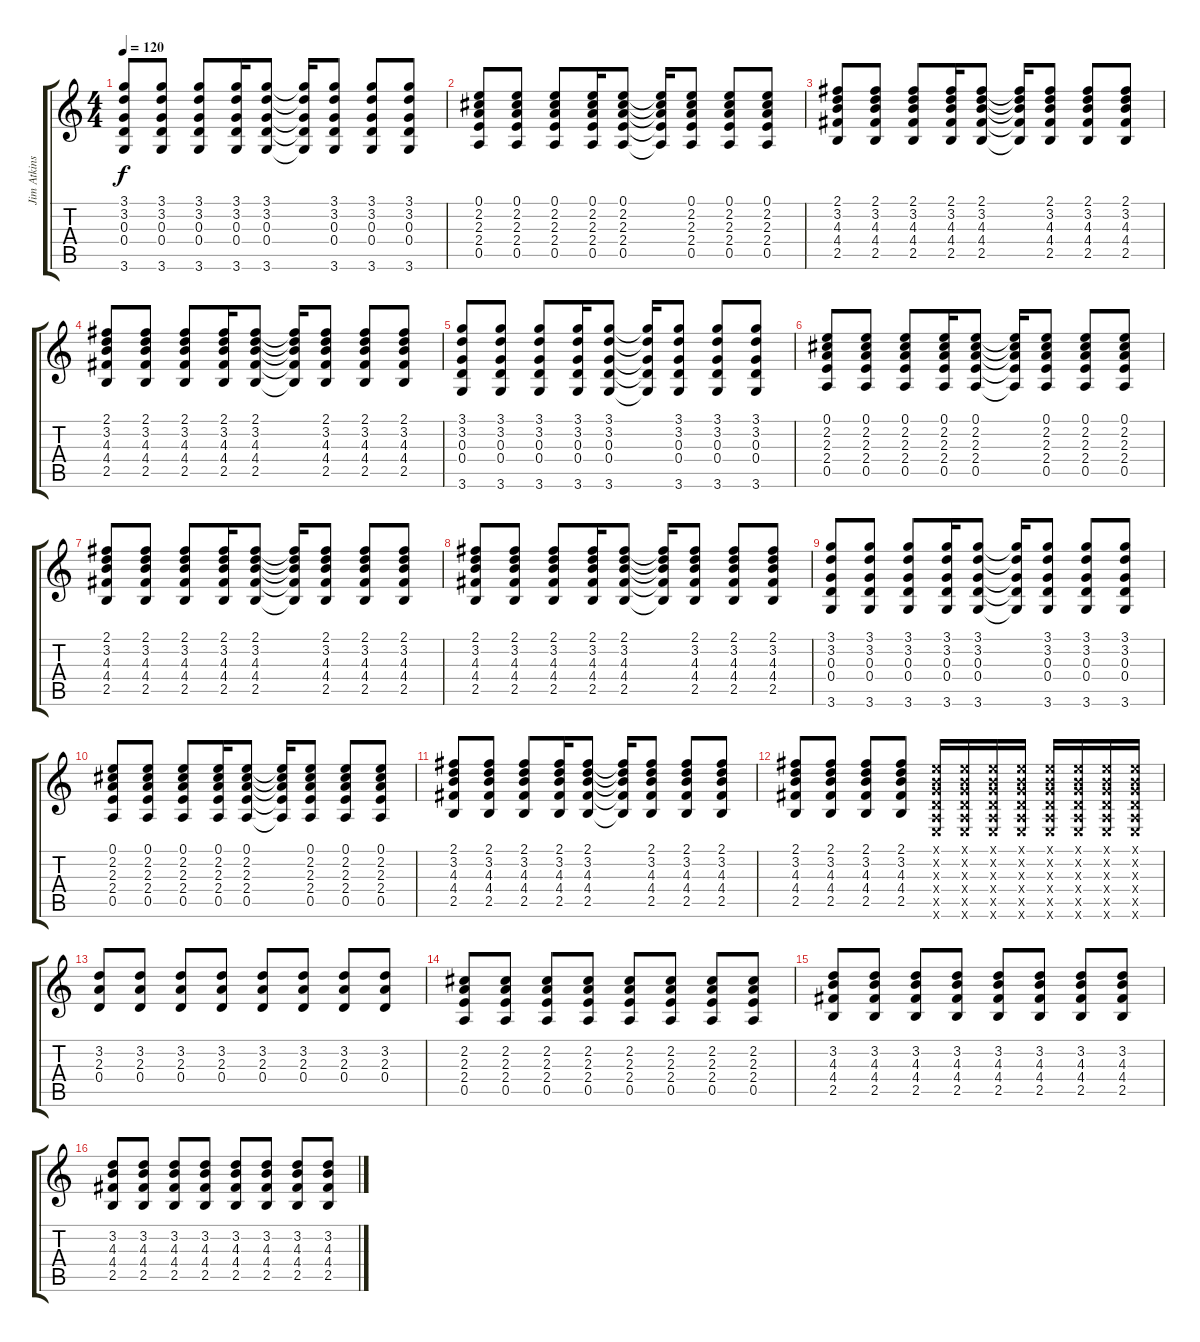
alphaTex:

\track ("Jim Atkins (Distorted Guitar)" "Jim Atkins") {instrument distortionguitar}
\staff {score tabs}
\tuning (E4 B3 G3 D3 A2 E2) {hide}
\ts (4 4)
\tempo 120
\clef g2
\ks c
(3.1 3.2 0.3 0.4 3.6).8{dy f} (3.1 3.2 0.3 0.4 3.6).8 (3.1 3.2 0.3 0.4 3.6).8 (3.1 3.2 0.3 0.4 3.6).16 (3.1 3.2 0.3 0.4 3.6).8 (3.1{t} 3.2{t} 0.3{t} 0.4{t} 3.6{t}).16 (3.1 3.2 0.3 0.4 3.6).8 (3.1 3.2 0.3 0.4 3.6).8 (3.1 3.2 0.3 0.4 3.6).8 |
(0.1 2.2 2.3 2.4 0.5).8 (0.1 2.2 2.3 2.4 0.5).8 (0.1 2.2 2.3 2.4 0.5).8 (0.1 2.2 2.3 2.4 0.5).16 (0.1 2.2 2.3 2.4 0.5).8 (0.1{t} 2.2{t} 2.3{t} 2.4{t} 0.5{t}).16 (0.1 2.2 2.3 2.4 0.5).8 (0.1 2.2 2.3 2.4 0.5).8 (0.1 2.2 2.3 2.4 0.5).8 |
(2.1 3.2 4.3 4.4 2.5).8 (2.1 3.2 4.3 4.4 2.5).8 (2.1 3.2 4.3 4.4 2.5).8 (2.1 3.2 4.3 4.4 2.5).16 (2.1 3.2 4.3 4.4 2.5).8 (2.1{t} 3.2{t} 4.3{t} 4.4{t} 2.5{t}).16 (2.1 3.2 4.3 4.4 2.5).8 (2.1 3.2 4.3 4.4 2.5).8 (2.1 3.2 4.3 4.4 2.5).8 |
(2.1 3.2 4.3 4.4 2.5).8 (2.1 3.2 4.3 4.4 2.5).8 (2.1 3.2 4.3 4.4 2.5).8 (2.1 3.2 4.3 4.4 2.5).16 (2.1 3.2 4.3 4.4 2.5).8 (2.1{t} 3.2{t} 4.3{t} 4.4{t} 2.5{t}).16 (2.1 3.2 4.3 4.4 2.5).8 (2.1 3.2 4.3 4.4 2.5).8 (2.1 3.2 4.3 4.4 2.5).8 |
(3.1 3.2 0.3 0.4 3.6).8 (3.1 3.2 0.3 0.4 3.6).8 (3.1 3.2 0.3 0.4 3.6).8 (3.1 3.2 0.3 0.4 3.6).16 (3.1 3.2 0.3 0.4 3.6).8 (3.1{t} 3.2{t} 0.3{t} 0.4{t} 3.6{t}).16 (3.1 3.2 0.3 0.4 3.6).8 (3.1 3.2 0.3 0.4 3.6).8 (3.1 3.2 0.3 0.4 3.6).8 |
(0.1 2.2 2.3 2.4 0.5).8 (0.1 2.2 2.3 2.4 0.5).8 (0.1 2.2 2.3 2.4 0.5).8 (0.1 2.2 2.3 2.4 0.5).16 (0.1 2.2 2.3 2.4 0.5).8 (0.1{t} 2.2{t} 2.3{t} 2.4{t} 0.5{t}).16 (0.1 2.2 2.3 2.4 0.5).8 (0.1 2.2 2.3 2.4 0.5).8 (0.1 2.2 2.3 2.4 0.5).8 |
(2.1 3.2 4.3 4.4 2.5).8 (2.1 3.2 4.3 4.4 2.5).8 (2.1 3.2 4.3 4.4 2.5).8 (2.1 3.2 4.3 4.4 2.5).16 (2.1 3.2 4.3 4.4 2.5).8 (2.1{t} 3.2{t} 4.3{t} 4.4{t} 2.5{t}).16 (2.1 3.2 4.3 4.4 2.5).8 (2.1 3.2 4.3 4.4 2.5).8 (2.1 3.2 4.3 4.4 2.5).8 |
(2.1 3.2 4.3 4.4 2.5).8 (2.1 3.2 4.3 4.4 2.5).8 (2.1 3.2 4.3 4.4 2.5).8 (2.1 3.2 4.3 4.4 2.5).16 (2.1 3.2 4.3 4.4 2.5).8 (2.1{t} 3.2{t} 4.3{t} 4.4{t} 2.5{t}).16 (2.1 3.2 4.3 4.4 2.5).8 (2.1 3.2 4.3 4.4 2.5).8 (2.1 3.2 4.3 4.4 2.5).8 |
(3.1 3.2 0.3 0.4 3.6).8 (3.1 3.2 0.3 0.4 3.6).8 (3.1 3.2 0.3 0.4 3.6).8 (3.1 3.2 0.3 0.4 3.6).16 (3.1 3.2 0.3 0.4 3.6).8 (3.1{t} 3.2{t} 0.3{t} 0.4{t} 3.6{t}).16 (3.1 3.2 0.3 0.4 3.6).8 (3.1 3.2 0.3 0.4 3.6).8 (3.1 3.2 0.3 0.4 3.6).8 |
(0.1 2.2 2.3 2.4 0.5).8 (0.1 2.2 2.3 2.4 0.5).8 (0.1 2.2 2.3 2.4 0.5).8 (0.1 2.2 2.3 2.4 0.5).16 (0.1 2.2 2.3 2.4 0.5).8 (0.1{t} 2.2{t} 2.3{t} 2.4{t} 0.5{t}).16 (0.1 2.2 2.3 2.4 0.5).8 (0.1 2.2 2.3 2.4 0.5).8 (0.1 2.2 2.3 2.4 0.5).8 |
(2.1 3.2 4.3 4.4 2.5).8 (2.1 3.2 4.3 4.4 2.5).8 (2.1 3.2 4.3 4.4 2.5).8 (2.1 3.2 4.3 4.4 2.5).16 (2.1 3.2 4.3 4.4 2.5).8 (2.1{t} 3.2{t} 4.3{t} 4.4{t} 2.5{t}).16 (2.1 3.2 4.3 4.4 2.5).8 (2.1 3.2 4.3 4.4 2.5).8 (2.1 3.2 4.3 4.4 2.5).8 |
(2.1 3.2 4.3 4.4 2.5).8 (2.1 3.2 4.3 4.4 2.5).8 (2.1 3.2 4.3 4.4 2.5).8 (2.1 3.2 4.3 4.4 2.5).8 (0.1{x} 0.2{x} 0.3{x} 0.4{x} 0.5{x} 0.6{x}).16 (0.1{x} 0.2{x} 0.3{x} 0.4{x} 0.5{x} 0.6{x}).16 (0.1{x} 0.2{x} 0.3{x} 0.4{x} 0.5{x} 0.6{x}).16 (0.1{x} 0.2{x} 0.3{x} 0.4{x} 0.5{x} 0.6{x}).16 (0.1{x} 0.2{x} 0.3{x} 0.4{x} 0.5{x} 0.6{x}).16 (0.1{x} 0.2{x} 0.3{x} 0.4{x} 0.5{x} 0.6{x}).16 (0.1{x} 0.2{x} 0.3{x} 0.4{x} 0.5{x} 0.6{x}).16 (0.1{x} 0.2{x} 0.3{x} 0.4{x} 0.5{x} 0.6{x}).16 |
(3.2 2.3 0.4).8 (3.2 2.3 0.4).8 (3.2 2.3 0.4).8 (3.2 2.3 0.4).8 (3.2 2.3 0.4).8 (3.2 2.3 0.4).8 (3.2 2.3 0.4).8 (3.2 2.3 0.4).8 |
(2.2 2.3 2.4 0.5).8 (2.2 2.3 2.4 0.5).8 (2.2 2.3 2.4 0.5).8 (2.2 2.3 2.4 0.5).8 (2.2 2.3 2.4 0.5).8 (2.2 2.3 2.4 0.5).8 (2.2 2.3 2.4 0.5).8 (2.2 2.3 2.4 0.5).8 |
(3.2 4.3 4.4 2.5).8 (3.2 4.3 4.4 2.5).8 (3.2 4.3 4.4 2.5).8 (3.2 4.3 4.4 2.5).8 (3.2 4.3 4.4 2.5).8 (3.2 4.3 4.4 2.5).8 (3.2 4.3 4.4 2.5).8 (3.2 4.3 4.4 2.5).8 |
(3.2 4.3 4.4 2.5).8 (3.2 4.3 4.4 2.5).8 (3.2 4.3 4.4 2.5).8 (3.2 4.3 4.4 2.5).8 (3.2 4.3 4.4 2.5).8 (3.2 4.3 4.4 2.5).8 (3.2 4.3 4.4 2.5).8 (3.2 4.3 4.4 2.5).8
